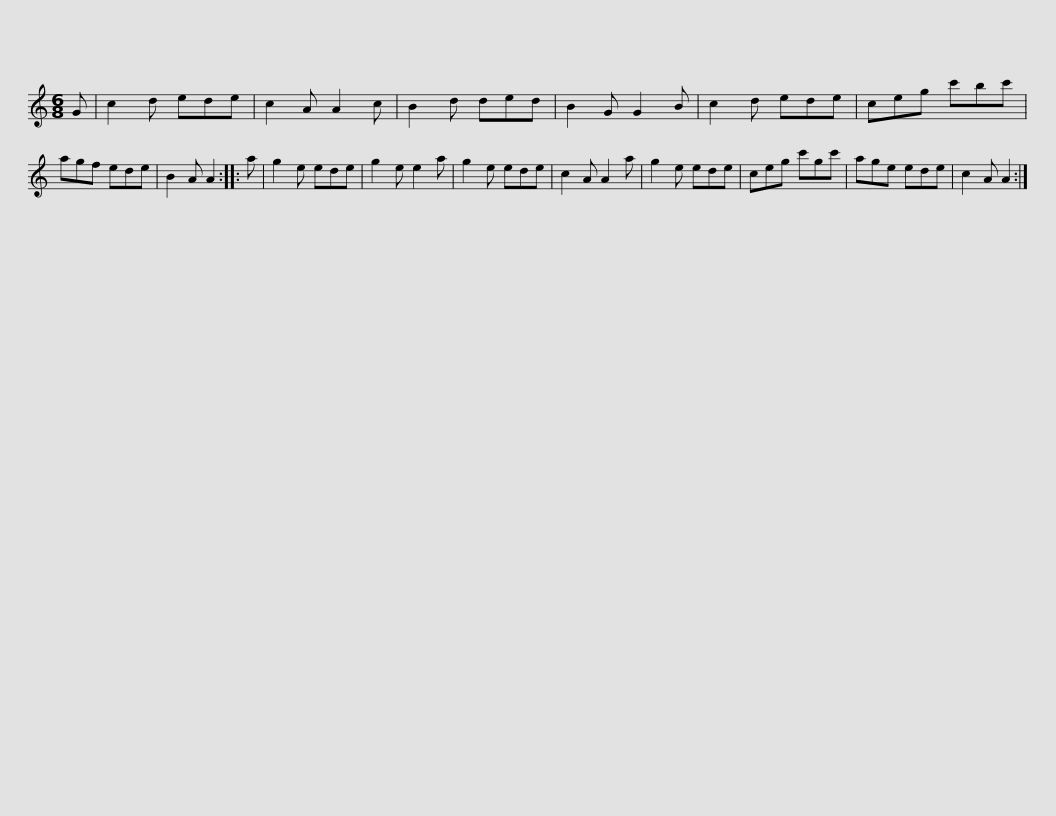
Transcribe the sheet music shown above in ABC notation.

X:1
L:1/8
M:6/8
I:linebreak $
K:C
V:1 treble
V:1
 G | c2 d ede | c2 A A2 c | B2 d ded | B2 G G2 B | %5
 c2 d ede | ceg c'bc' | agf ede | B2 A A2 ::$ a | %10
 g2 e ede | g2 e e2 a | g2 e ede | c2 A A2 a | g2 e ede | %15
 ceg c'gc' | age ede | c2 A A2 :| %18
